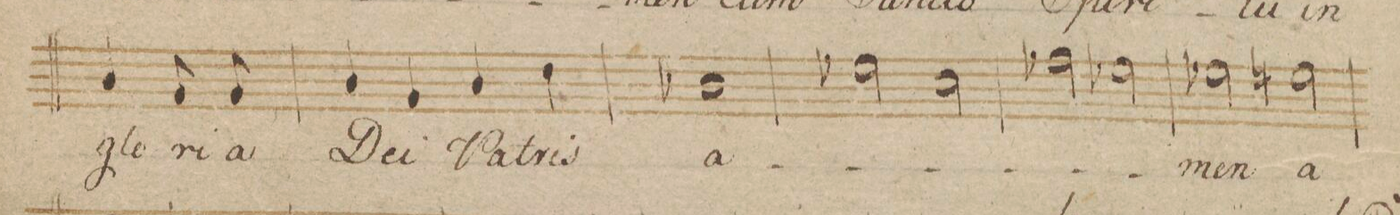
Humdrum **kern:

**kern	**text	**dynam
*I"Tenore.	*	*
*clefC4	*	*
*k[b-]	*	*
*met(c)	*	*
*M4/4	*	*
4A/	glo-	.
8F/	-ri-	.
8F/	-a	.
=203	=203	=203
4A/	De-	.
4F/	-i	.
4A/	Pa-	.
4c\	-tris	.
=204	=204	=204
1A-X	A-	.
=205	=205	=205
2d-X\	.	.
2B-\	.	.
=206	=206	=206
2e-X\	.	.
2d-X\	.	.
=207	=207	=207
2d-X\	-men	.
2dn\	A-	.
=208	=208	=208
*-	*-	*-
